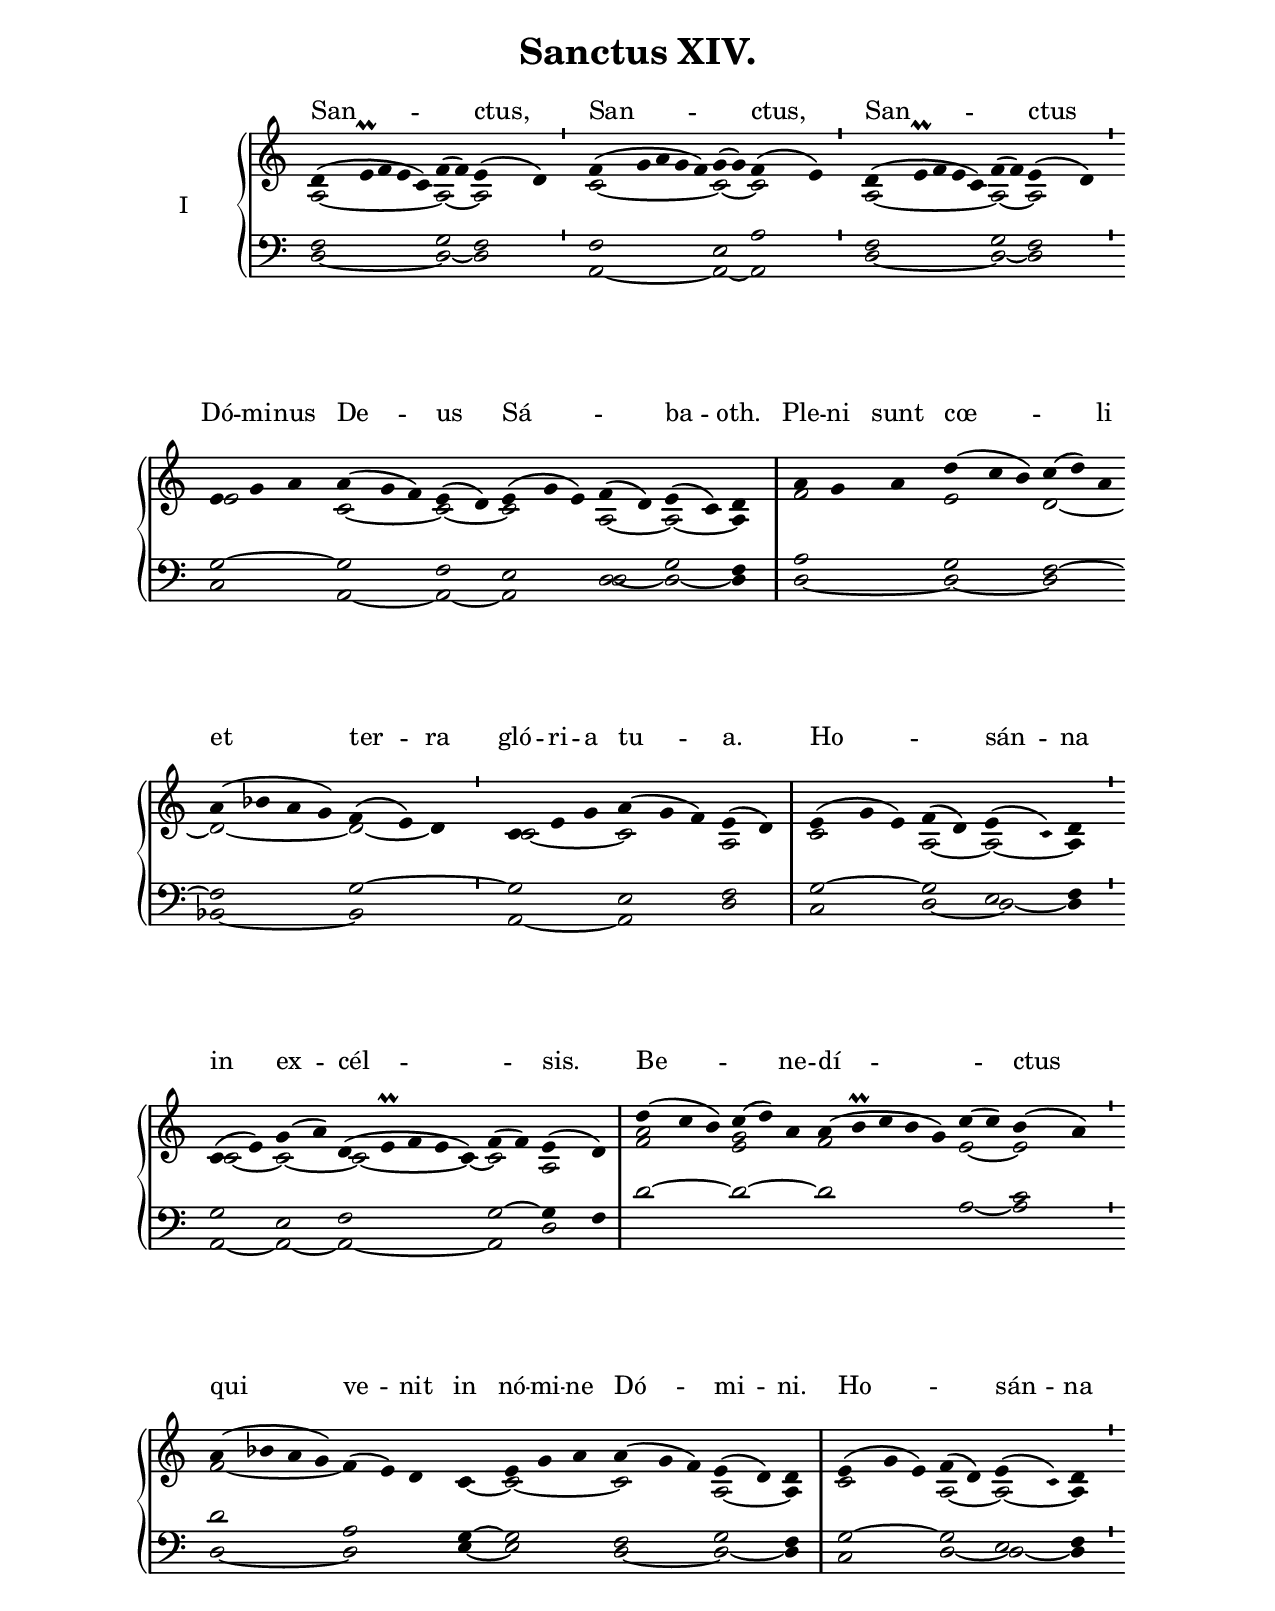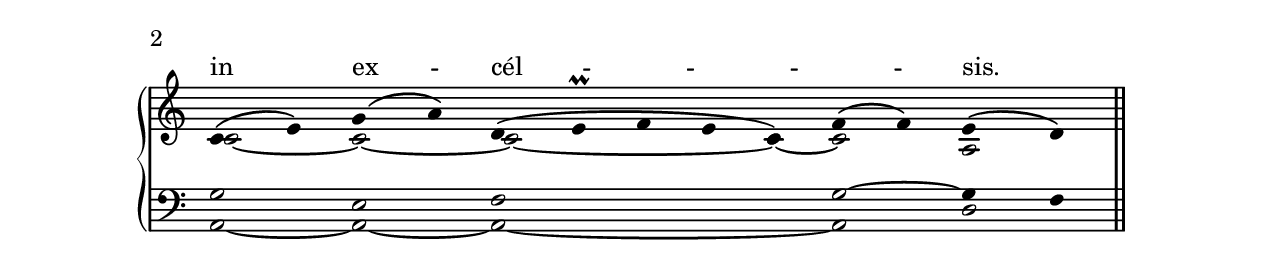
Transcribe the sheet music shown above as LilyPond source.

\version "2.18"
\include "gregorian.ly"
\include "noh2.ily"

%Page reference: page v.82
%(volume.page)

global = {
 \key d \dorian
 \cadenzaOn 
 \override Glissando #'thickness = #2.0
}

\header {
  title = \markup \center-column {"Sanctus XIV." \vspace #1 }
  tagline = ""
  composer = ""
}

\paper {
 #(include-special-characters)
  oddHeaderMarkup = \markup \fill-line {
    \line {}
    \center-column {
      \on-the-fly #first-page     " "
      \on-the-fly #not-first-page ""
    }
    \line { \on-the-fly #print-page-number-check-first \fromproperty #'page:page-number-string }
  }
  evenHeaderMarkup = \markup \fill-line {
    \line { \on-the-fly #print-page-number-check-first \fromproperty #'page:page-number-string }
    \center-column { "" }
    \line {}
  }
}

chantText = \lyricmode {
San -- _ ctus, San -- _ ctus, San -- _ ctus Dó -- mi -- nus De -- us Sá -- _ ba -- oth. 
Ple -- ni sunt cœ -- _ li et ter -- ra gló -- ri -- a tu -- a. 
Ho -- _ sán -- na in ex -- cél -- _ sis. 
Be -- _ ne -- dí -- _ ctus qui ve -- nit in nó -- mi -- ne Dó -- mi -- ni. 
Ho -- _ sán -- na in ex -- cél -- _ sis. }

chantMusic = {
\tieDown   d'4 ( e'\prall f'4 e'4 c'4) f'4 ( f'4) e'4 ( d'4) \divisioMinima
 f'4 ( g'4 a'4 g'4 f'4) g'4 ( g'4) f'4 ( e'4) \divisioMinima
 d'4 ( e'\prall f'4 e'4 c'4) f'4 ( f'4) e'4 ( d'4) \divisioMinima
 \forceBreak
 e'4 g'4 a'4 a'4 ( g'4 f'4) e'4 ( d'4) e'4 ( g'4 e'4) f'4 ( d'4) e'4 ( c'4) d'4 \divisioMaxima
 a'4 g'4 a'4 d''4 ( c''4 b'4) c''4 ( d''4) a'4 \forceBreak
  a'4 ( bes'4 a'4 g'4) f'4 ( e'4) d'4 \divisioMinima
 c'4 e'4 g'4 a'4 ( g'4 f'4) e'4 ( d'4) \divisioMaxima
 e'4 ( g'4 e'4) f'4 ( d'4) e'4 ( \once \tweak #'font-size #-4 c' ) d'4 \divisioMinima
 \forceBreak
 c'4 ( e'4) g'4 ( a'4) d'4 ( e'\prall f'4 e'4 c'4) f'4 ( f'4) e'4 ( d'4) \divisioMaxima
 d''4 ( c''4 b'4) c''4 ( d''4) a'4 a'4 ( b'\prall c''4 b'4 g'4) c''4 ( c''4) b'4 ( a'4) \divisioMinima
 \forceBreak
  a'4 ( bes'4 a'4 g'4) f'4 ( e'4) d'4 c'4 e'4 g'4 a'4 a'4 ( g'4 f'4) e'4 ( d'4) d'4 \divisioMaxima
 e'4 ( g'4 e'4) f'4 ( d'4) e'4 ( \once \tweak #'font-size #-4 c' ) d'4 \divisioMinima
 \forceBreak
 c'4 ( e'4) g'4 ( a'4) d'4 ( e'\prall f'4 e'4 c'4) f'4 ( f'4) e'4 ( d'4) \finalis

}

altoMusic = {
a2*5/2 ~ a2 ~ a2 \divisioMinima
c'2*5/2 ~ c'2 ~ c'2 \divisioMinima
a2*5/2 ~ a2 ~ a2 \divisioMinima
e'2*3/2 c'2*3/2 ~ c'2 ~ c'2*3/2 a2 ~ a2 ~ a4 \divisioMaxima
f'2*3/2 e'2*3/2 d'2*3/2 ~ d'2*4/2 ~ d'2 ~ d'4 \divisioMinima
c'2*3/2 ~ c'2*3/2 a2 \divisioMaxima
c'2*3/2 a2 ~ a2 ~ a4 \divisioMinima
c'2 ~ c'2 ~ c'2*4/2 ~ c'4 ~ c'2 a2 \divisioMaxima
<a' f'>2*3/2 <g' e'>2*3/2 f'2*5/2 e'2 ~ e'2 f'2*4/2 ~ f'4 r2 c'4 ~ c'2*3/2 ~ c'2*3/2 a2 ~ a4 \divisioMaxima
c'2*3/2 a2 ~ a2 ~ a4 \divisioMinima
c'2 ~ c'2 ~ c'2*4/2 ~ c'4 ~ c'2 a2 \finalis
}

tenorMusic = {
f2*5/2 g2 f2 \divisioMinima
f2*5/2 e2 a2 \divisioMinima
f2*5/2 g2 f2 \divisioMinima
g2*3/2 ~ g2*3/2 f2 e2*3/2 \shiftRight d2 g2 f4 \divisioMaxima
a2*3/2 g2*3/2 f2*3/2 ~ f2*4/2 g2*3/2 ~ \divisioMinima
g2*3/2 e2*3/2 f2 \divisioMaxima
g2*3/2 ~ g2 e2 f4 \divisioMinima
g2 e2 f2*5/2 g2 ~ g4 f4 \divisioMaxima
d'2*3/2 ~ d'2*3/2 ~ d'2*5/2 r2 c'2 \divisioMinima d'2*4/2 a2*3/2 g4 ~ g2*3/2 f2*3/2 g2 f4 \divisioMaxima
g2*3/2 ~ g2 e2 f4 \divisioMinima
g2 e2 f2*5/2 g2 ~ g4 f4 \finalis
}

bassMusic = {
d2*5/2 ~ d2 ~ d2 \divisioMinima
a,2*5/2 ~ a,2 ~ a,2 \divisioMinima
d2*5/2 ~ d2 ~ d2 \divisioMinima
c2*3/2 a,2*3/2 ~ a,2 ~ a,2*3/2 d2 ~ d2 ~ d4 \divisioMaxima
d2*3/2 ~ d2*3/2 ~ d2*3/2 bes,2*4/2 ~ bes,2*3/2 \divisioMinima
a,2*3/2 ~ a,2*3/2 d2 \divisioMaxima
c2*3/2 d2 ~ d2 ~ d4 \divisioMinima
a,2 ~ a,2 ~ a,2*5/2 ~ a,2 d2 \divisioMaxima
r2*11/2 a2 ~ a2 d2*4/2 ~ d2*3/2 e4 ~ e2*3/2 d2*3/2 ~ d2 ~ d4 \divisioMaxima
c2*3/2 d2 ~ d2 ~ d4 \divisioMinima
a,2 ~ a,2 ~ a,2*5/2 ~ a,2 d2 \finalis
}

voiceLines = {
\voiceLineStyle


}

\score{
  <<
    \new GrandStaff <<
      \set GrandStaff.autoBeaming = ##f
      \set GrandStaff.instrumentName = \markup \center-column {
        "I"
      }
      \new Staff = up <<
        \new Voice = "chant" {
          \voiceOne \global \chantMusic
        }
        \new Voice {
          \voiceTwo \global \altoMusic
        }
      >>

      \new Staff = down <<
        \clef bass
        \new Voice {
          \voiceOne \global \tenorMusic
        }
        \new Voice {
          \voiceTwo \global \bassMusic
        }
	\new Voice {
        \voiceThree \global \voiceLines
        }
      >>
    >>
    \new Lyrics \lyricsto chant {
      \chantText
    }
  >>
  \layout{
  }
  \midi{
    \tempo 4 = 125
  }
}
